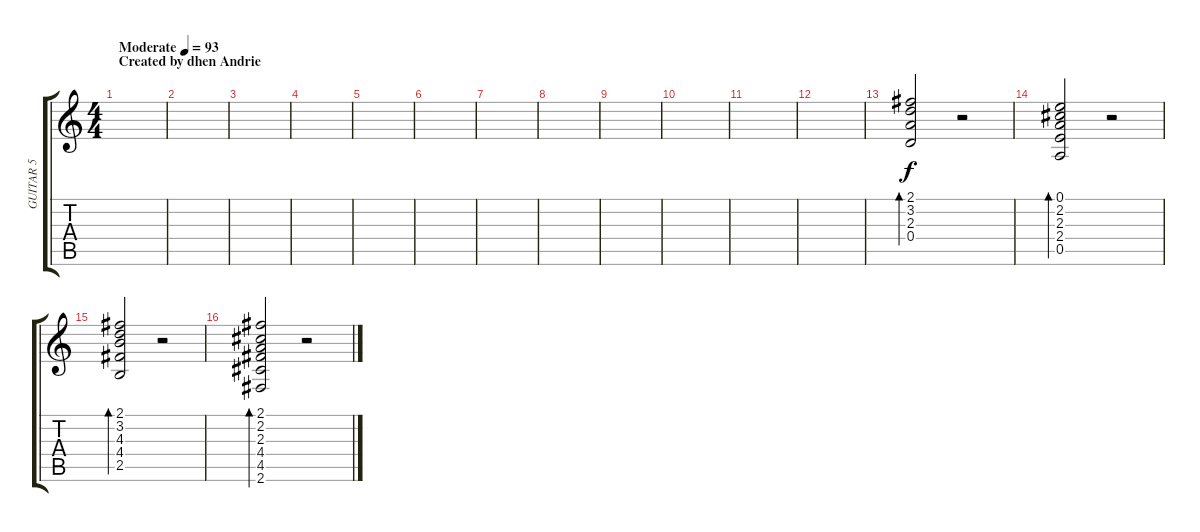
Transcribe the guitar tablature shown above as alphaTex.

\track ("GUITAR 5" "GUITAR 5") {instrument electricguitarclean}
\staff {score tabs}
\tuning (E4 B3 G3 D3 A2 E2) {hide}
\ts (4 4)
\section ("" "Created by dhen Andrie")
\tempo (93 "Moderate")
\clef g2
\ks c
|
|
|
|
|
|
|
|
|
|
|
|
(2.1 3.2 2.3 0.4).2{bd 120} r.2 |
(0.1 2.2 2.3 2.4 0.5).2{bd 120} r.2 |
(2.1 3.2 4.3 4.4 2.5).2{bd 120} r.2 |
(2.1 2.2 2.3 4.4 4.5 2.6).2{bd 120} r.2
